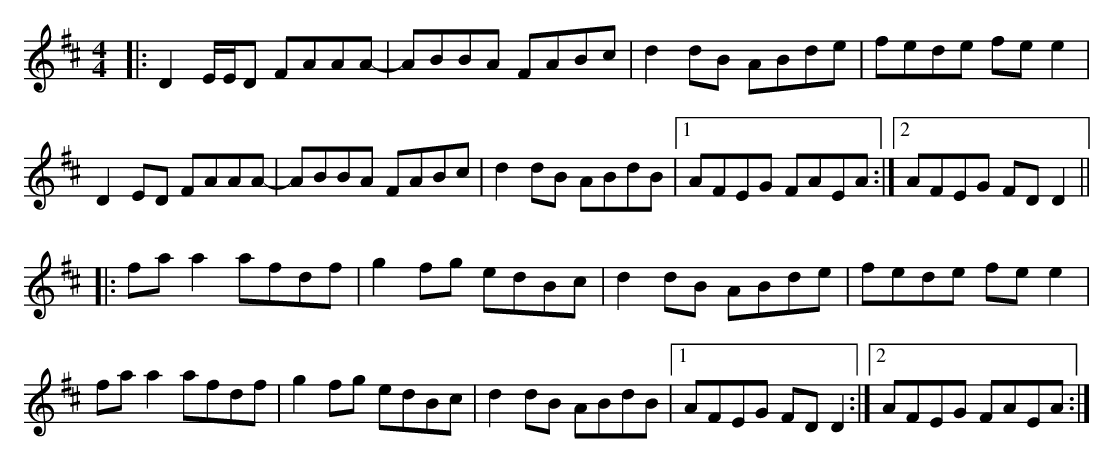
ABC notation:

X:1
M:4/4
K:D
|:D2 E/E/D FAAA-|ABBA FABc|d2 dB ABde|fede fe e2|
D2 ED FAAA-|ABBA FABc|d2 dB ABdB|1 AFEG FAEA:|2 AFEG FD D2||
|:fa a2 afdf|g2 fg edBc|d2 dB ABde|fede fe e2|
fa a2 afdf|g2 fg edBc|d2 dB ABdB|1 AFEG FD D2:|2 AFEG FAEA:|
